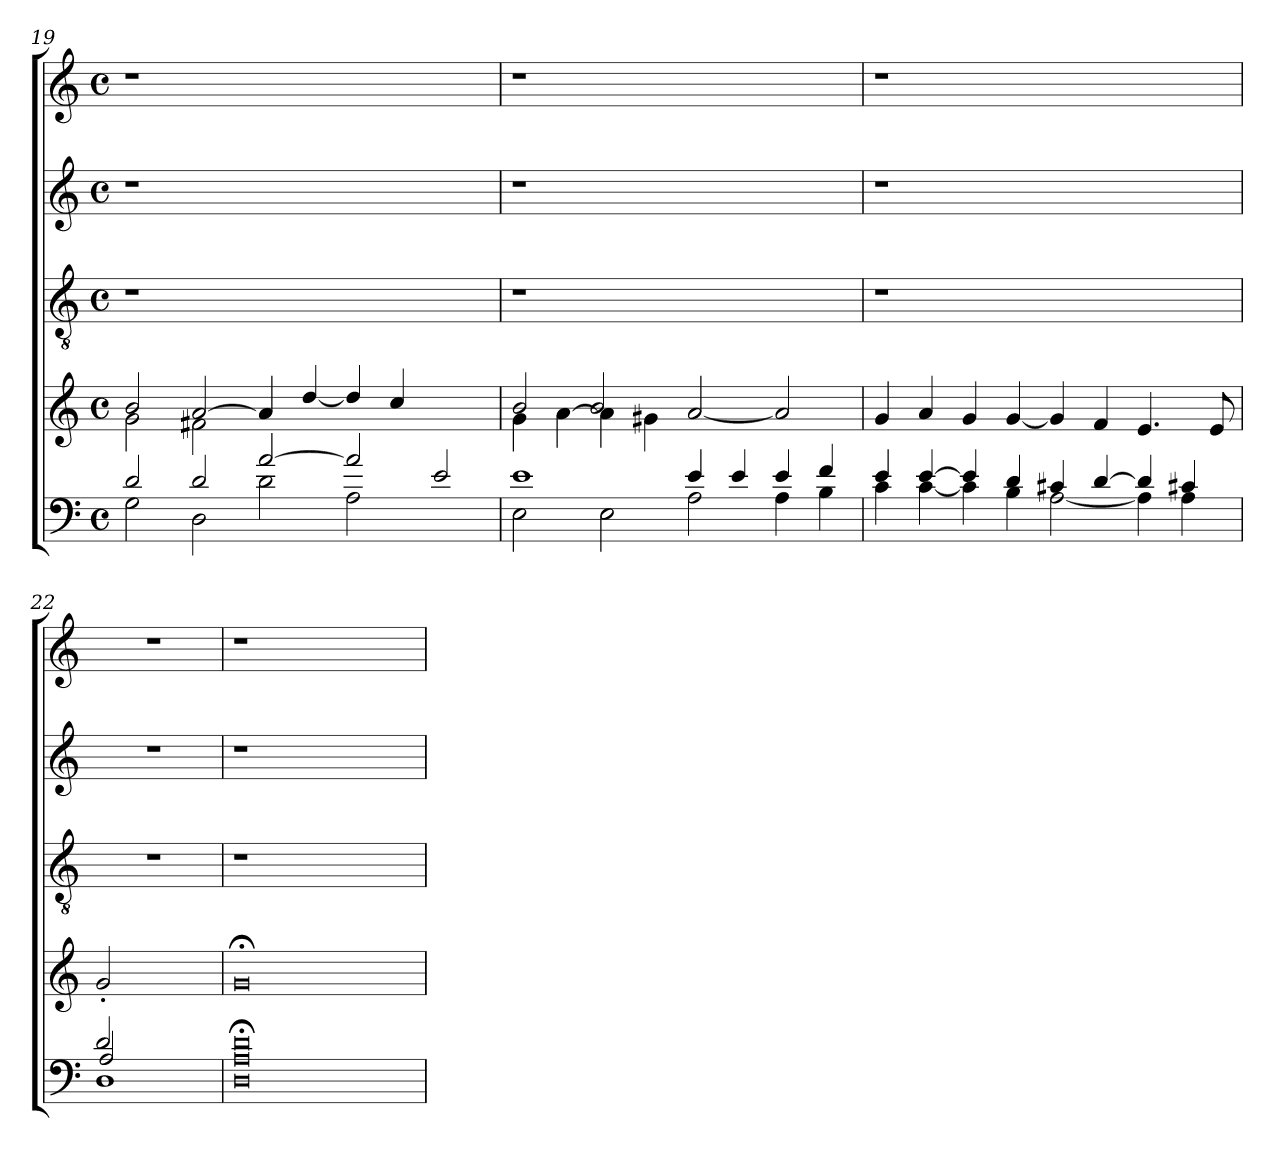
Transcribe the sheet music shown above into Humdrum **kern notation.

**kern	**kern	**kern	**kern	**kern
*part4	*part4	*part3	*part2	*part1
*staff5	*staff4	*staff3	*staff2	*staff1
*clefF4	*clefG2	*clefGv2	*clefG2	*clefG2
*k[]	*k[]	*k[]	*k[]	*k[]
*C:	*C:	*C:	*C:	*C:
*M4/4	*M4/4	*M4/4	*M4/4	*M4/4
*met(c)	*met(c)	*met(c)	*met(c)	*met(c)
=19	=19	=19	=19	=19
*^	*^	*	*	*
2d/	2G\	2b/	2g\	1r	1r	1r
2d/	2D\	[>2a/	2f#X\	.	.	.
[>2a/	2d\	4a/]	2ryy	1.ryy	1.ryy	1.ryy
.	.	[>4dd/	.	.	.	.
2a/]	2A\	4dd/]	1ryy	.	.	.
.	.	4cc/	.	.	.	.
2e/	2ryy	2ryy	.	.	.	.
=20	=20	=20	=20	=20	=20	=20
2E\	1e	4g\	2b/	1r	1r	1r
.	.	[<4a\	.	.	.	.
2E\	.	4a\]	2b/	.	.	.
.	.	4g#X\	.	.	.	.
4e/	2A\	[>2a/	1ryy	1ryy	1ryy	1ryy
4e/	.	.	.	.	.	.
4A\	4e/	2a/]	.	.	.	.
4B\	4f/	.	.	.	.	.
*	*	*v	*v	*	*	*
!!LO:LB:g=z
=21	=21	=21	=21	=21	=21
4e/	4c\	4g/	1r	1r	1r
[>4e/	[<4c\	4a/	.	.	.
4e/]	4c\]	4g/	.	.	.
4d/	4B\	[>4g/	.	.	.
4c#X/	[<2A\	4g/]	1ryy	1ryy	1ryy
[>4d/	.	4f/	.	.	.
4d/]	4A\]	4.e/	.	.	.
4c#X/	4A\	.	.	.	.
.	.	8e/	.	.	.
=22	=22	=22	=22	=22	=22
*	*^	*	*	*	*
2d/	1D	2A/	2g'</	1r	1r	1r
2ryy	.	2ryy	2ryy	.	.	.
*v	*v	*v	*	*	*	*
=23	=23	=23	=23	=23
0D;< 0A;< 0d;<	0g;	1r	1r	1r
.	.	1ryy	1ryy	1ryy
=	=	=	=	=
*-	*-	*-	*-	*-
